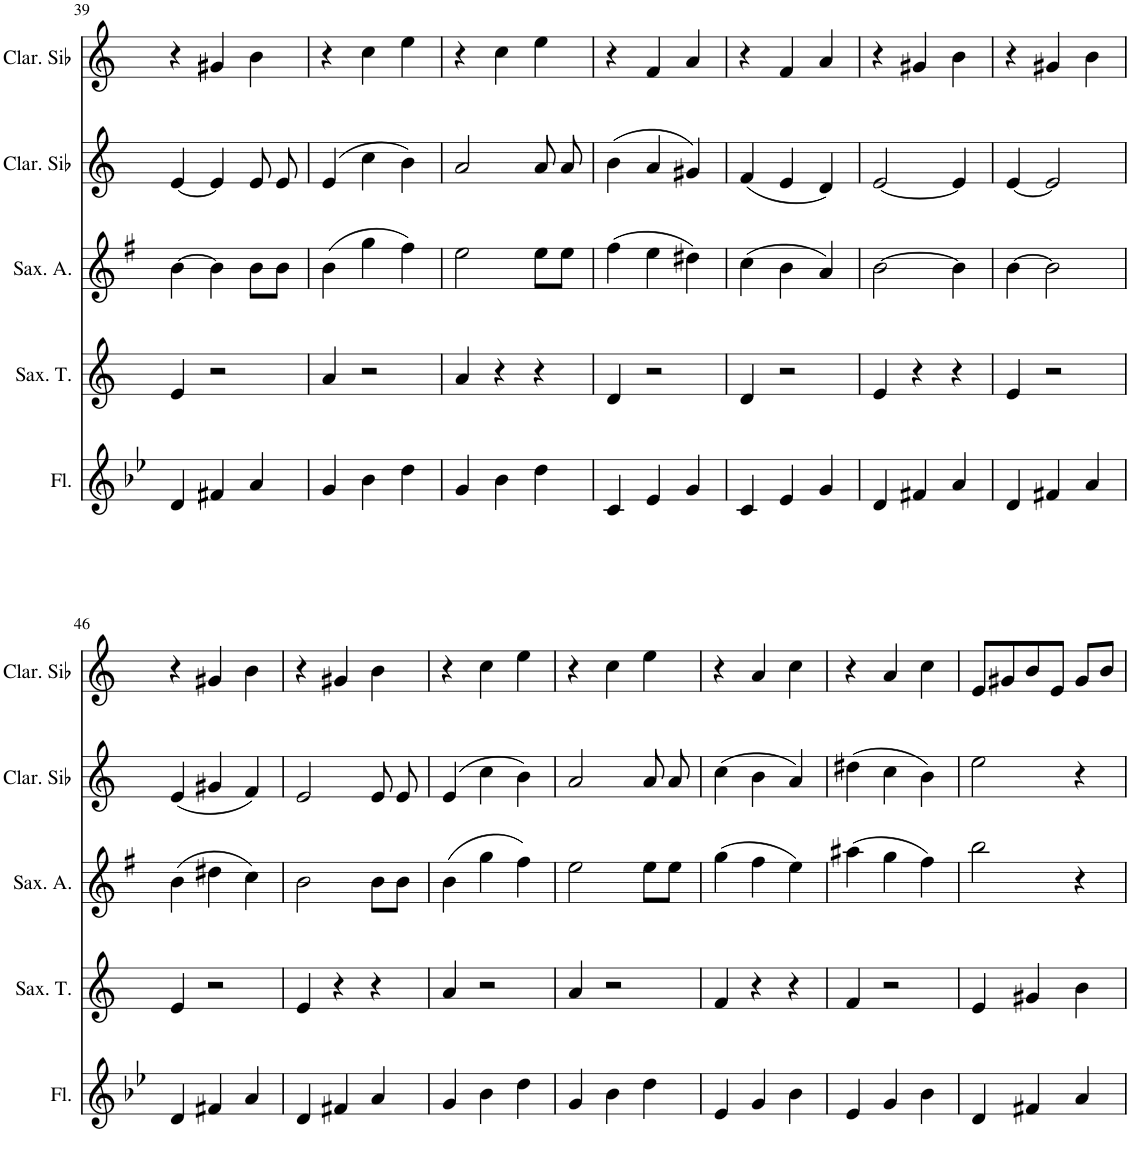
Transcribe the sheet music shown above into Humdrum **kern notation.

**kern	**kern	**kern	**kern	**kern
*part5	*part4	*part3	*part2	*part1
*staff5	*staff4	*staff3	*staff2	*staff1
*I"Flûte	*I"Saxophone Ténor	*I"Saxophone Alto	*I"Clarinette en Sib	*I"Clarinette en Sib
*I'Fl.	*I'Sax. T.	*I'Sax. A.	*I'Clar. Sib	*I'Clar. Sib
!!LO:PB:g=z
*clefG2	*clefG2	*clefG2	*clefG2	*clefG2
*	*Trd8c14	*Trd5c9	*Trd1c2	*Trd1c2
*k[b-e-]	*k[]	*k[f#]	*k[]	*k[]
*M3/4	*M3/4	*M3/4	*M3/4	*M3/4
=39	=39	=39	=39	=39
4d/	4e/	[4b\	[4e/	4r
4f#X/	2r	4b\]	4e/]	4g#X/
4a/	.	8b\L	8e/L	4b\
.	.	8b\J	8e/J	.
=40	=40	=40	=40	=40
4g/	4a/	(4b\	(4e/	4r
4b-\	2r	4gg\	4cc\	4cc\
4dd\	.	4ff#\)	4b\)	4ee\
=41	=41	=41	=41	=41
4g/	4a/	2ee\	2a/	4r
4b-\	4r	.	.	4cc\
4dd\	4r	8ee\L	8a/L	4ee\
.	.	8ee\J	8a/J	.
=42	=42	=42	=42	=42
4c/	4d/	(4ff#\	(4b\	4r
4e-/	2r	4ee\	4a/	4f/
4g/	.	4dd#X\)	4g#X/)	4a/
=43	=43	=43	=43	=43
4c/	4d/	(4cc\	(4f/	4r
4e-/	2r	4b\	4e/	4f/
4g/	.	4a/)	4d/)	4a/
=44	=44	=44	=44	=44
4d/	4e/	[2b\	[2e/	4r
4f#X/	4r	.	.	4g#X/
4a/	4r	4b\]	4e/]	4b\
=45	=45	=45	=45	=45
4d/	4e/	[4b\	[4e/	4r
4f#X/	2r	2b\]	2e/]	4g#X/
4a/	.	.	.	4b\
!!LO:LB:g=z
=46	=46	=46	=46	=46
4d/	4e/	(4b\	(4e/	4r
4f#X/	2r	4dd#X\	4g#X/	4g#X/
4a/	.	4cc\)	4f/)	4b\
=47	=47	=47	=47	=47
4d/	4e/	2b\	2e/	4r
4f#X/	4r	.	.	4g#X/
4a/	4r	8b\L	8e/L	4b\
.	.	8b\J	8e/J	.
=48	=48	=48	=48	=48
4g/	4a/	(4b\	(4e/	4r
4b-\	2r	4gg\	4cc\	4cc\
4dd\	.	4ff#\)	4b\)	4ee\
=49	=49	=49	=49	=49
4g/	4a/	2ee\	2a/	4r
4b-\	2r	.	.	4cc\
4dd\	.	8ee\L	8a/L	4ee\
.	.	8ee\J	8a/J	.
=50	=50	=50	=50	=50
4e-/	4f/	(4gg\	(4cc\	4r
4g/	4r	4ff#\	4b\	4a/
4b-\	4r	4ee\)	4a/)	4cc\
=51	=51	=51	=51	=51
4e-/	4f/	(4aa#X\	(4dd#X\	4r
4g/	2r	4gg\	4cc\	4a/
4b-\	.	4ff#\)	4b\)	4cc\
=52	=52	=52	=52	=52
4d/	4e/	2bb\	2ee\	8e/L
.	.	.	.	8g#X/
4f#X/	4g#X/	.	.	8b/
.	.	.	.	8e/J
4a/	4b\	4r	4r	8g#/L
.	.	.	.	8b/J
=	=	=	=	=
*-	*-	*-	*-	*-
